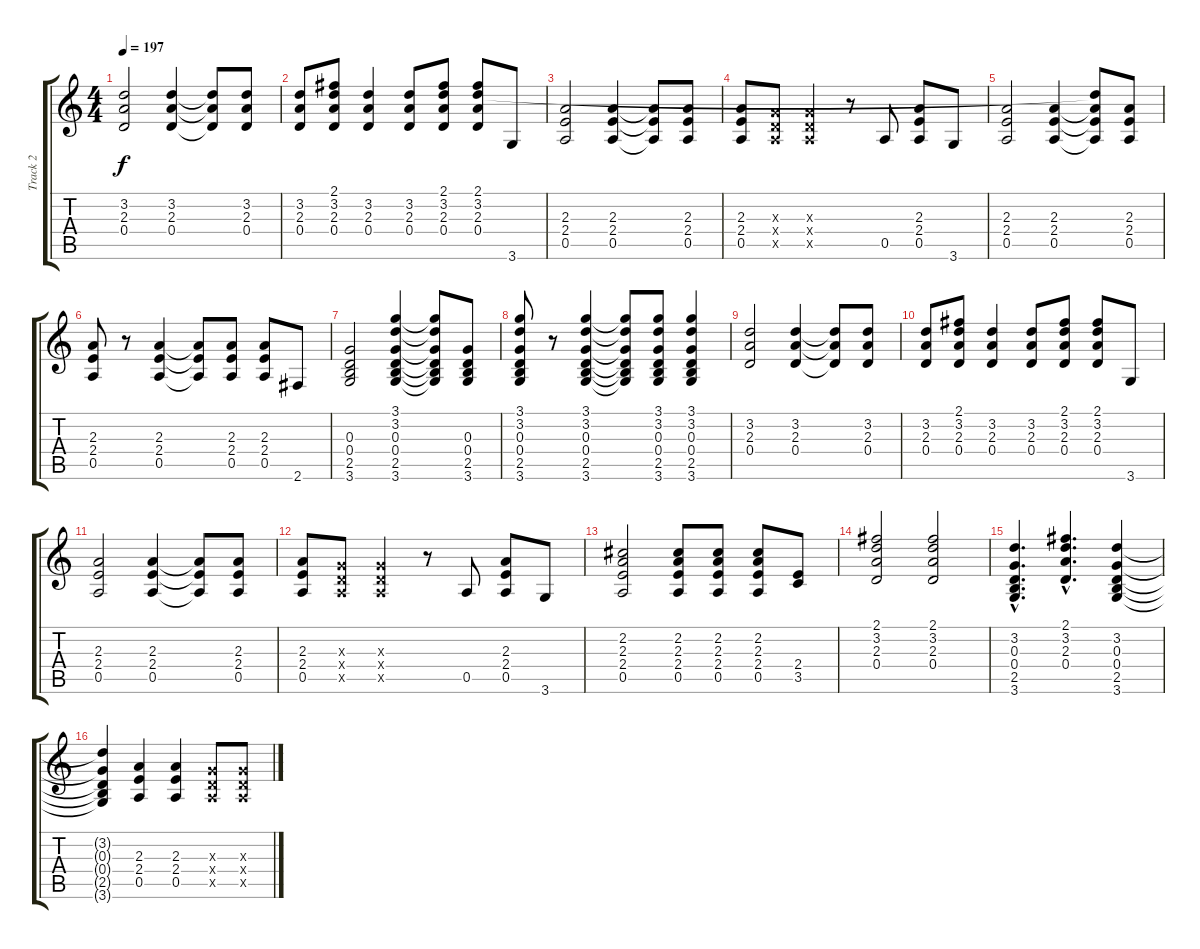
\track ("Track 2" "Track 2") {instrument overdrivenguitar}
\staff {score tabs}
\tuning (E4 B3 G3 D3 A2 E2) {hide}
\ts (4 4)
\tempo 197
\clef g2
\ks c
(3.2 2.3 0.4).2{dy f} (3.2 2.3 0.4).4 (3.2{t} 2.3{t} 0.4{t}).8 (3.2 2.3 0.4).8 |
(3.2 2.3 0.4).8 (2.1 3.2 2.3 0.4).8 (3.2 2.3 0.4).4 (3.2 2.3 0.4).8 (2.1 3.2 2.3 0.4).8 (2.1 3.2 2.3 0.4).8 3.6.8 |
(2.3 2.4 0.5).2 (2.3 2.4 0.5).4 (2.3{t} 2.4{t} 0.5{t}).8 (2.3 2.4 0.5).8 |
(2.3 2.4 0.5).8 (0.3{x} 0.4{x} 0.5{x}).8 (0.3{x} 0.4{x} 0.5{x}).4 r.8 0.5.8 (2.3 2.4 0.5).8 3.6.8 |
(2.3 2.4 0.5).2 (2.3 2.4 0.5).4 (3.2{t} 2.3{t} 2.4{t} 0.5{t}).8 (2.3 2.4 0.5).8 |
(2.3 2.4 0.5).8 r.8 (2.3 2.4 0.5).4 (2.3{t} 2.4{t} 0.5{t}).8 (2.3 2.4 0.5).8 (2.3 2.4 0.5).8 2.6.8 |
(0.3 0.4 2.5 3.6).2 (3.1 3.2 0.3 0.4 2.5 3.6).4 (3.1{t} 3.2{t} 0.3{t} 0.4{t} 2.5{t} 3.6{t}).8 (0.3 0.4 2.5 3.6).8 |
(3.1 3.2 0.3 0.4 2.5 3.6).8 r.8 (3.1 3.2 0.3 0.4 2.5 3.6).4 (3.1{t} 3.2{t} 0.3{t} 0.4{t} 2.5{t} 3.6{t}).8 (3.1 3.2 0.3 0.4 2.5 3.6).8 (3.1 3.2 0.3 0.4 2.5 3.6).4 |
(3.2 2.3 0.4).2 (3.2 2.3 0.4).4 (3.2{t} 2.3{t} 0.4{t}).8 (3.2 2.3 0.4).8 |
(3.2 2.3 0.4).8 (2.1 3.2 2.3 0.4).8 (3.2 2.3 0.4).4 (3.2 2.3 0.4).8 (2.1 3.2 2.3 0.4).8 (2.1 3.2 2.3 0.4).8 3.6.8 |
(2.3 2.4 0.5).2 (2.3 2.4 0.5).4 (2.3{t} 2.4{t} 0.5{t}).8 (2.3 2.4 0.5).8 |
(2.3 2.4 0.5).8 (0.3{x} 0.4{x} 0.5{x}).8 (0.3{x} 0.4{x} 0.5{x}).4 r.8 0.5.8 (2.3 2.4 0.5).8 3.6.8 |
(2.2 2.3 2.4 0.5).2 (2.2 2.3 2.4 0.5).8 (2.2 2.3 2.4 0.5).8 (2.2 2.3 2.4 0.5).8 (2.4 3.5).8 |
(2.1 3.2 2.3 0.4).2 (2.1 3.2 2.3 0.4).2 |
(3.2{hac} 0.3{hac} 0.4{hac} 2.5{hac} 3.6{hac}).4{d} (2.1{hac} 3.2{hac} 2.3{hac} 0.4{hac}).4{d} (3.2 0.3 0.4 2.5 3.6).4 |
(3.2{t} 0.3{t} 0.4{t} 2.5{t} 3.6{t}).4 (2.3 2.4 0.5).4 (2.3 2.4 0.5).4 (0.3{x} 0.4{x} 0.5{x}).8 (0.3{x} 0.4{x} 0.5{x}).8
